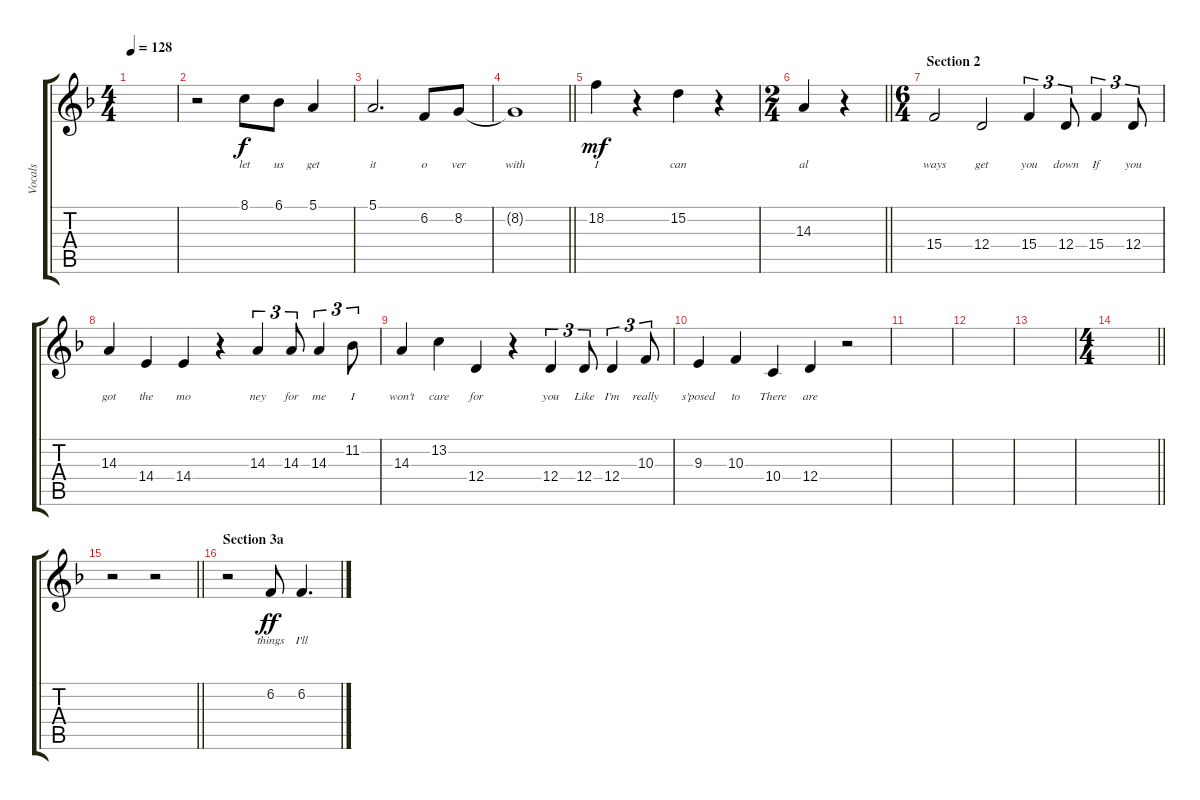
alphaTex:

\track ("Vocals" "Vocals") {instrument fx7echoes}
\staff {score tabs}
\tuning (E4 B3 G3 D3 A2 E2) {hide}
\ts (4 4)
\tempo 128
\clef g2
\ks f
|
r.2 8.1.8{lyrics (0 "let") lyrics (1 "") lyrics (2 "") lyrics (3 "") lyrics (4 "")} 6.1.8{lyrics (0 "us") lyrics (1 "") lyrics (2 "") lyrics (3 "") lyrics (4 "")} 5.1.4{lyrics (0 "get") lyrics (1 "") lyrics (2 "") lyrics (3 "") lyrics (4 "")} |
5.1.2{d lyrics (0 "it") lyrics (1 "") lyrics (2 "") lyrics (3 "") lyrics (4 "")} 6.2.8{lyrics (0 "o") lyrics (1 "") lyrics (2 "") lyrics (3 "") lyrics (4 "")} 8.2.8{lyrics (0 "ver") lyrics (1 "") lyrics (2 "") lyrics (3 "") lyrics (4 "")} |
\barLineRight lightlight
8.2{t}.1{lyrics (0 "with") lyrics (1 "") lyrics (2 "") lyrics (3 "") lyrics (4 "")} |
\section ("" "")
18.2.4{lyrics (0 "I") lyrics (1 "") lyrics (2 "") lyrics (3 "") lyrics (4 "") dy mf} r.4 15.2.4{lyrics (0 "can") lyrics (1 "") lyrics (2 "") lyrics (3 "") lyrics (4 "")} r.4 |
\ts (2 4)
\barLineRight lightlight
14.3.4{lyrics (0 "al") lyrics (1 "") lyrics (2 "") lyrics (3 "") lyrics (4 "")} r.4 |
\ts (6 4)
\section ("" "Section 2")
15.4.2{lyrics (0 "ways") lyrics (1 "") lyrics (2 "") lyrics (3 "") lyrics (4 "")} 12.4.2{lyrics (0 "get") lyrics (1 "") lyrics (2 "") lyrics (3 "") lyrics (4 "")} 15.4.4{tu (3 2) lyrics (0 "you") lyrics (1 "") lyrics (2 "") lyrics (3 "") lyrics (4 "")} 12.4.8{tu (3 2) lyrics (0 "down") lyrics (1 "") lyrics (2 "") lyrics (3 "") lyrics (4 "")} 15.4.4{tu (3 2) lyrics (0 "If") lyrics (1 "") lyrics (2 "") lyrics (3 "") lyrics (4 "")} 12.4.8{tu (3 2) lyrics (0 "you") lyrics (1 "") lyrics (2 "") lyrics (3 "") lyrics (4 "")} |
14.3.4{lyrics (0 "got") lyrics (1 "") lyrics (2 "") lyrics (3 "") lyrics (4 "")} 14.4.4{lyrics (0 "the") lyrics (1 "") lyrics (2 "") lyrics (3 "") lyrics (4 "")} 14.4.4{lyrics (0 "mo") lyrics (1 "") lyrics (2 "") lyrics (3 "") lyrics (4 "")} r.4 14.3.4{tu (3 2) lyrics (0 "ney") lyrics (1 "") lyrics (2 "") lyrics (3 "") lyrics (4 "")} 14.3.8{tu (3 2) lyrics (0 "for") lyrics (1 "") lyrics (2 "") lyrics (3 "") lyrics (4 "")} 14.3.4{tu (3 2) lyrics (0 "me") lyrics (1 "") lyrics (2 "") lyrics (3 "") lyrics (4 "")} 11.2.8{tu (3 2) lyrics (0 "I") lyrics (1 "") lyrics (2 "") lyrics (3 "") lyrics (4 "")} |
14.3.4{lyrics (0 "won't") lyrics (1 "") lyrics (2 "") lyrics (3 "") lyrics (4 "")} 13.2.4{lyrics (0 "care") lyrics (1 "") lyrics (2 "") lyrics (3 "") lyrics (4 "")} 12.4.4{lyrics (0 "for") lyrics (1 "") lyrics (2 "") lyrics (3 "") lyrics (4 "")} r.4 12.4.4{tu (3 2) lyrics (0 "you") lyrics (1 "") lyrics (2 "") lyrics (3 "") lyrics (4 "")} 12.4.8{tu (3 2) lyrics (0 "Like") lyrics (1 "") lyrics (2 "") lyrics (3 "") lyrics (4 "")} 12.4.4{tu (3 2) lyrics (0 "I'm") lyrics (1 "") lyrics (2 "") lyrics (3 "") lyrics (4 "")} 10.3.8{tu (3 2) lyrics (0 "really") lyrics (1 "") lyrics (2 "") lyrics (3 "") lyrics (4 "")} |
9.3.4{lyrics (0 "s'posed") lyrics (1 "") lyrics (2 "") lyrics (3 "") lyrics (4 "")} 10.3.4{lyrics (0 "to") lyrics (1 "") lyrics (2 "") lyrics (3 "") lyrics (4 "")} 10.4.4{lyrics (0 "There") lyrics (1 "") lyrics (2 "") lyrics (3 "") lyrics (4 "")} 12.4.4{lyrics (0 "are") lyrics (1 "") lyrics (2 "") lyrics (3 "") lyrics (4 "")} r.2 |
|
|
|
\ts (4 4)
\barLineRight lightlight
|
\section ("" "")
\barLineRight lightlight
r.2 r.2 |
\section ("" "Section 3a")
r.2 6.2.8{lyrics (0 "things") lyrics (1 "") lyrics (2 "") lyrics (3 "") lyrics (4 "") dy ff} 6.2.4{d lyrics (0 "I'll") lyrics (1 "") lyrics (2 "") lyrics (3 "") lyrics (4 "")}
